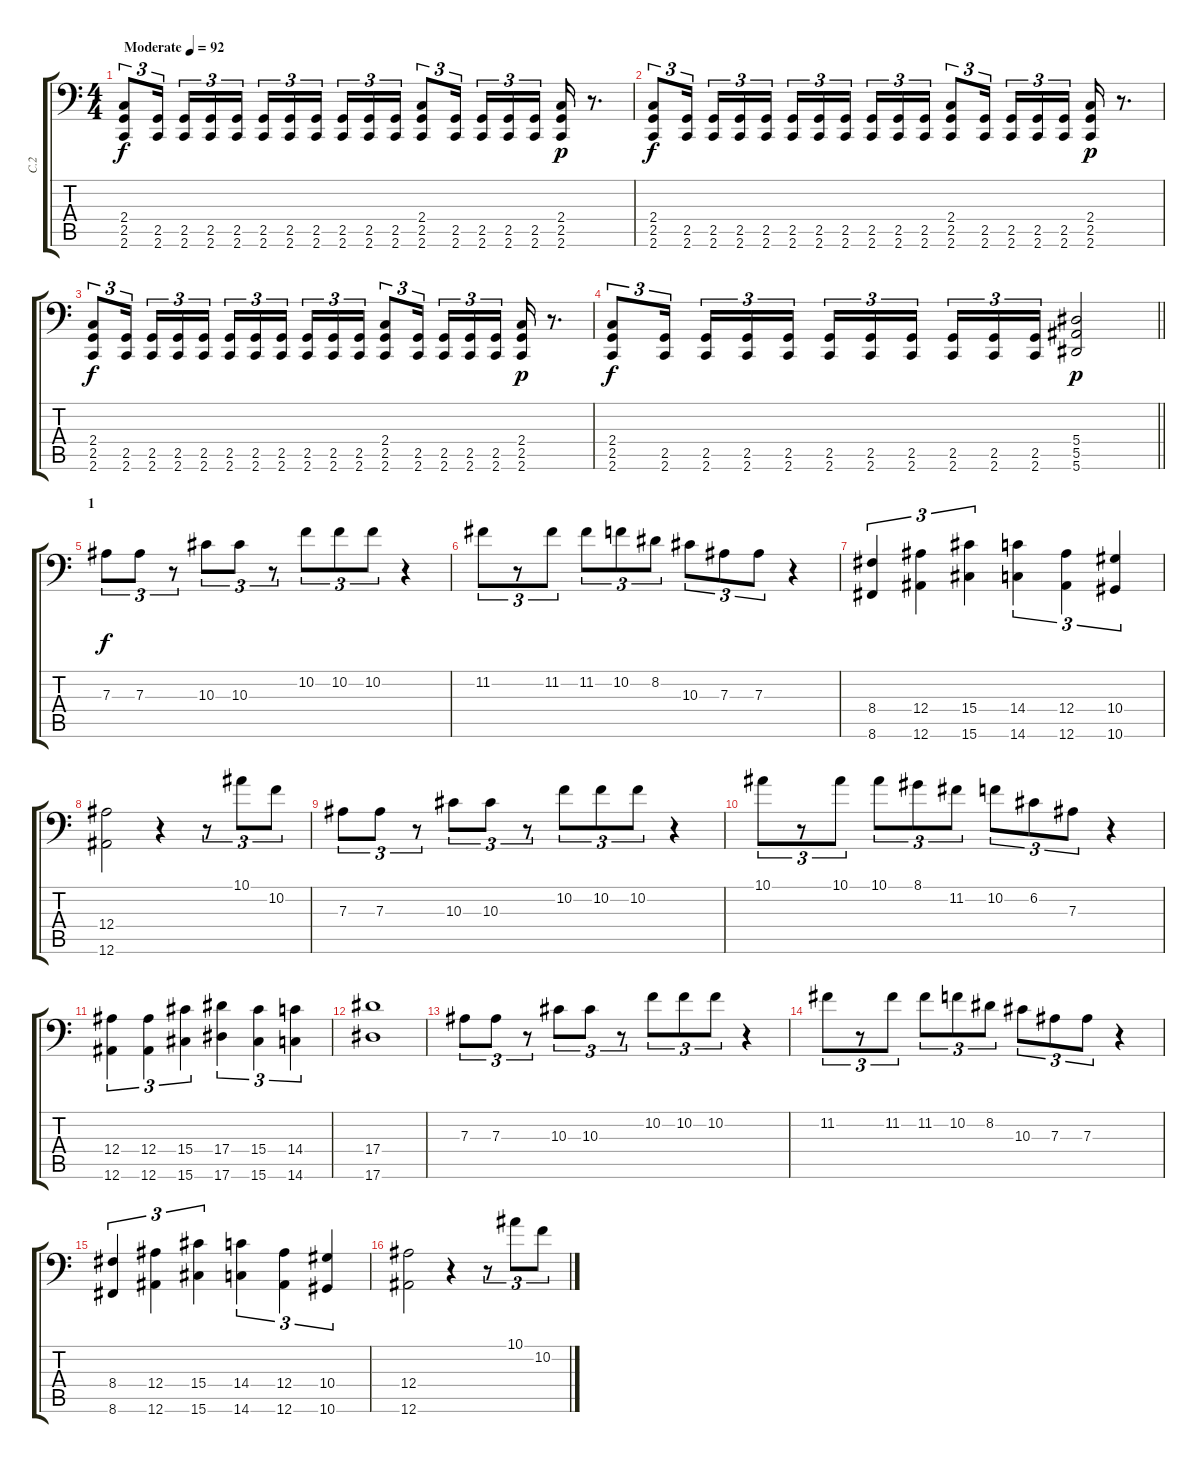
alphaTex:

\track ("С.2" "С.2") {instrument pad8sweep}
\staff {score tabs}
\tuning (C4 G3 Eb3 Bb2 F2 Bb1) {hide}
\ts (4 4)
\tempo (92 "Moderate")
\clef f4
\ks c
(2.4 2.5 2.6).8{tu (3 2) dy f instrument pad8sweep} (2.5 2.6).16{tu (3 2) beam splitsecondary} (2.5 2.6).16{tu (3 2)} (2.5 2.6).16{tu (3 2)} (2.5 2.6).16{tu (3 2)} (2.5 2.6).16{tu (3 2)} (2.5 2.6).16{tu (3 2)} (2.5 2.6).16{tu (3 2) beam splitsecondary} (2.5 2.6).16{tu (3 2)} (2.5 2.6).16{tu (3 2)} (2.5 2.6).16{tu (3 2)} (2.4 2.5 2.6).8{tu (3 2)} (2.5 2.6).16{tu (3 2) beam splitsecondary} (2.5 2.6).16{tu (3 2)} (2.5 2.6).16{tu (3 2)} (2.5 2.6).16{tu (3 2)} (2.4 2.5 2.6).16{dy p} r.8{d} |
(2.4 2.5 2.6).8{tu (3 2) dy f} (2.5 2.6).16{tu (3 2) beam splitsecondary} (2.5 2.6).16{tu (3 2)} (2.5 2.6).16{tu (3 2)} (2.5 2.6).16{tu (3 2)} (2.5 2.6).16{tu (3 2)} (2.5 2.6).16{tu (3 2)} (2.5 2.6).16{tu (3 2) beam splitsecondary} (2.5 2.6).16{tu (3 2)} (2.5 2.6).16{tu (3 2)} (2.5 2.6).16{tu (3 2)} (2.4 2.5 2.6).8{tu (3 2)} (2.5 2.6).16{tu (3 2) beam splitsecondary} (2.5 2.6).16{tu (3 2)} (2.5 2.6).16{tu (3 2)} (2.5 2.6).16{tu (3 2)} (2.4 2.5 2.6).16{dy p} r.8{d} |
(2.4 2.5 2.6).8{tu (3 2) dy f} (2.5 2.6).16{tu (3 2) beam splitsecondary} (2.5 2.6).16{tu (3 2)} (2.5 2.6).16{tu (3 2)} (2.5 2.6).16{tu (3 2)} (2.5 2.6).16{tu (3 2)} (2.5 2.6).16{tu (3 2)} (2.5 2.6).16{tu (3 2) beam splitsecondary} (2.5 2.6).16{tu (3 2)} (2.5 2.6).16{tu (3 2)} (2.5 2.6).16{tu (3 2)} (2.4 2.5 2.6).8{tu (3 2)} (2.5 2.6).16{tu (3 2) beam splitsecondary} (2.5 2.6).16{tu (3 2)} (2.5 2.6).16{tu (3 2)} (2.5 2.6).16{tu (3 2)} (2.4 2.5 2.6).16{dy p} r.8{d} |
\barLineRight lightlight
(2.4 2.5 2.6).8{tu (3 2) dy f} (2.5 2.6).16{tu (3 2) beam splitsecondary} (2.5 2.6).16{tu (3 2)} (2.5 2.6).16{tu (3 2)} (2.5 2.6).16{tu (3 2)} (2.5 2.6).16{tu (3 2)} (2.5 2.6).16{tu (3 2)} (2.5 2.6).16{tu (3 2) beam splitsecondary} (2.5 2.6).16{tu (3 2)} (2.5 2.6).16{tu (3 2)} (2.5 2.6).16{tu (3 2)} (5.4 5.5 5.6).2{dy p} |
\section ("" "1")
7.3.8{tu (3 2) dy f} 7.3.8{tu (3 2)} r.8{tu (3 2)} 10.3.8{tu (3 2)} 10.3.8{tu (3 2)} r.8{tu (3 2)} 10.2.8{tu (3 2)} 10.2.8{tu (3 2)} 10.2.8{tu (3 2)} r.4 |
11.2.8{tu (3 2)} r.8{tu (3 2)} 11.2.8{tu (3 2)} 11.2.8{tu (3 2)} 10.2.8{tu (3 2)} 8.2.8{tu (3 2)} 10.3.8{tu (3 2)} 7.3.8{tu (3 2)} 7.3.8{tu (3 2)} r.4 |
(8.4 8.6).4{tu (3 2)} (12.4 12.6).4{tu (3 2)} (15.4 15.6).4{tu (3 2)} (14.4 14.6).4{tu (3 2)} (12.4 12.6).4{tu (3 2)} (10.4 10.6).4{tu (3 2)} |
(12.4 12.6).2 r.4 r.8{tu (3 2)} 10.1.8{tu (3 2)} 10.2.8{tu (3 2)} |
7.3.8{tu (3 2)} 7.3.8{tu (3 2)} r.8{tu (3 2)} 10.3.8{tu (3 2)} 10.3.8{tu (3 2)} r.8{tu (3 2)} 10.2.8{tu (3 2)} 10.2.8{tu (3 2)} 10.2.8{tu (3 2)} r.4 |
10.1.8{tu (3 2)} r.8{tu (3 2)} 10.1.8{tu (3 2)} 10.1.8{tu (3 2)} 8.1.8{tu (3 2)} 11.2.8{tu (3 2)} 10.2.8{tu (3 2)} 6.2.8{tu (3 2)} 7.3.8{tu (3 2)} r.4 |
(12.4 12.6).4{tu (3 2)} (12.4 12.6).4{tu (3 2)} (15.4 15.6).4{tu (3 2)} (17.4 17.6).4{tu (3 2)} (15.4 15.6).4{tu (3 2)} (14.4 14.6).4{tu (3 2)} |
(17.4 17.6).1 |
7.3.8{tu (3 2)} 7.3.8{tu (3 2)} r.8{tu (3 2)} 10.3.8{tu (3 2)} 10.3.8{tu (3 2)} r.8{tu (3 2)} 10.2.8{tu (3 2)} 10.2.8{tu (3 2)} 10.2.8{tu (3 2)} r.4 |
11.2.8{tu (3 2)} r.8{tu (3 2)} 11.2.8{tu (3 2)} 11.2.8{tu (3 2)} 10.2.8{tu (3 2)} 8.2.8{tu (3 2)} 10.3.8{tu (3 2)} 7.3.8{tu (3 2)} 7.3.8{tu (3 2)} r.4 |
(8.4 8.6).4{tu (3 2)} (12.4 12.6).4{tu (3 2)} (15.4 15.6).4{tu (3 2)} (14.4 14.6).4{tu (3 2)} (12.4 12.6).4{tu (3 2)} (10.4 10.6).4{tu (3 2)} |
(12.4 12.6).2 r.4 r.8{tu (3 2)} 10.1.8{tu (3 2)} 10.2.8{tu (3 2)}
